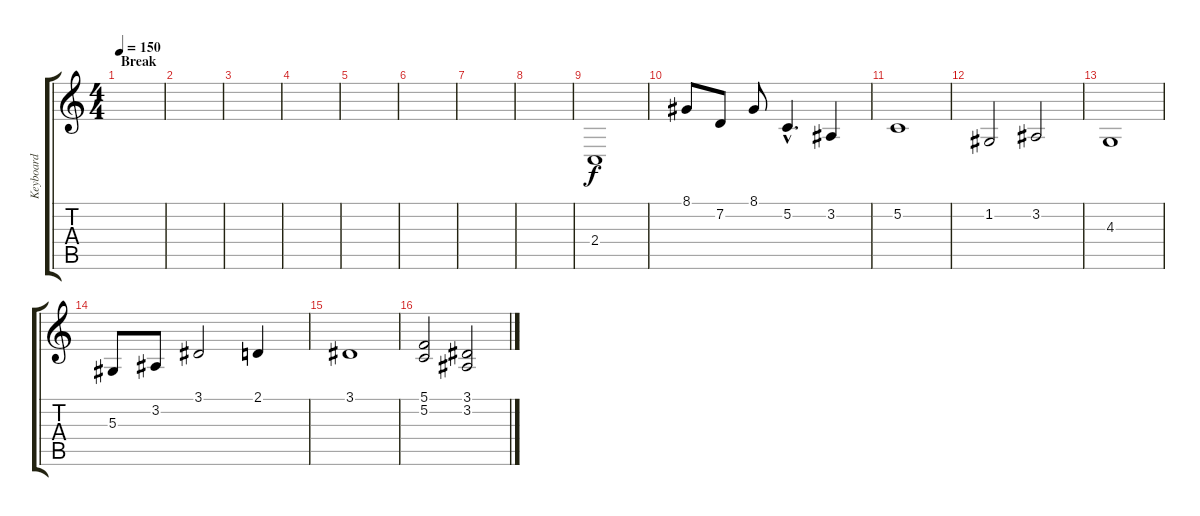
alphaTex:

\track ("Keyboard" "Keyboard") {instrument tremolostrings}
\staff {score tabs}
\tuning (C4 G3 Eb3 Bb2 F2 C2) {hide}
\ts (4 4)
\section ("" "Break")
\tempo 150
\clef g2
\ks c
|
|
|
|
|
|
|
|
2.4.1 |
8.1.8 7.2.8 8.1.8 5.2{hac}.4{d} 3.2.4 |
5.2.1 |
1.2.2 3.2.2 |
4.3.1 |
5.3.8 3.2.8 3.1.2 2.1.4 |
3.1.1 |
(5.1 5.2).2 (3.1 3.2).2
